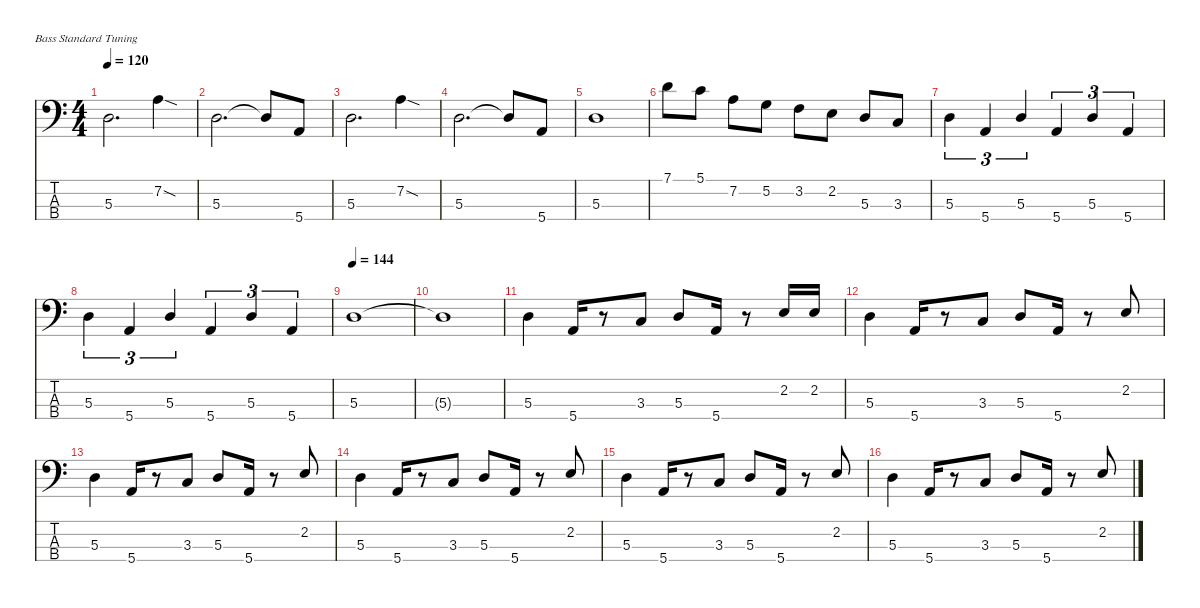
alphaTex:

\defaultSystemsLayout 4
\hideDynamics
\bracketExtendMode nobrackets
\singleTrackTrackNamePolicy hidden
\multiTrackTrackNamePolicy hidden
\firstSystemTrackNameMode fullname
\firstSystemTrackNameOrientation horizontal
\otherSystemsTrackNameOrientation horizontal
\track ("Bajo" "el.bs.") {instrument electricbassfinger}
\staff {score tabs}
\tuning (G2 D2 A1 E1)
\ts (4 4)
\tempo 120
\clef f4
\ks c
5.3.2{d dy f beam Down} 7.2{sod}.4{beam Down} |
5.3.2{d beam Down} 5.3{t}.8{beam Up} 5.4.8{beam Up} |
5.3.2{d beam Down} 7.2{sod}.4{beam Down} |
5.3.2{d beam Down} 5.3{t}.8{beam Up} 5.4.8{beam Up} |
5.3.1{beam Down} |
7.1.8{beam Down} 5.1.8{beam Down} 7.2.8{beam Down} 5.2.8{beam Down} 3.2.8{beam Down} 2.2.8{beam Down} 5.3.8{beam Up} 3.3.8{beam Up} |
5.3.4{tu (3 2) beam Down} 5.4.4{tu (3 2) beam Up} 5.3.4{tu (3 2) beam Up} 5.4.4{tu (3 2) beam Up} 5.3.4{tu (3 2) beam Up} 5.4.4{tu (3 2) beam Up} |
5.3.4{tu (3 2) beam Down} 5.4.4{tu (3 2) beam Up} 5.3.4{tu (3 2) beam Up} 5.4.4{tu (3 2) beam Up} 5.3.4{tu (3 2) beam Up} 5.4.4{tu (3 2) beam Up} |
\tempo 144
5.3.1{beam Down} |
5.3{t}.1{beam Down} |
5.3.4{beam Down} 5.4.16{beam Up} r.8{beam Up} 3.3.8{beam Up} 5.3.8{beam Up} 5.4.16{beam Up} r.8{beam Up} 2.2.16{beam Down} 2.2.16{beam Down} |
5.3.4{beam Down} 5.4.16{beam Up} r.8{beam Up} 3.3.8{beam Up} 5.3.8{beam Up} 5.4.16{beam Up} r.8{beam Up} 2.2.8{beam Down} |
5.3.4{beam Down} 5.4.16{beam Up} r.8{beam Up} 3.3.8{beam Up} 5.3.8{beam Up} 5.4.16{beam Up} r.8{beam Up} 2.2.8{beam Down} |
5.3.4{beam Down} 5.4.16{beam Up} r.8{beam Up} 3.3.8{beam Up} 5.3.8{beam Up} 5.4.16{beam Up} r.8{beam Up} 2.2.8{beam Down} |
5.3.4{beam Down} 5.4.16{beam Up} r.8{beam Up} 3.3.8{beam Up} 5.3.8{beam Up} 5.4.16{beam Up} r.8{beam Up} 2.2.8{beam Down} |
5.3.4{beam Down} 5.4.16{beam Up} r.8{beam Up} 3.3.8{beam Up} 5.3.8{beam Up} 5.4.16{beam Up} r.8{beam Up} 2.2.8{beam Down}
